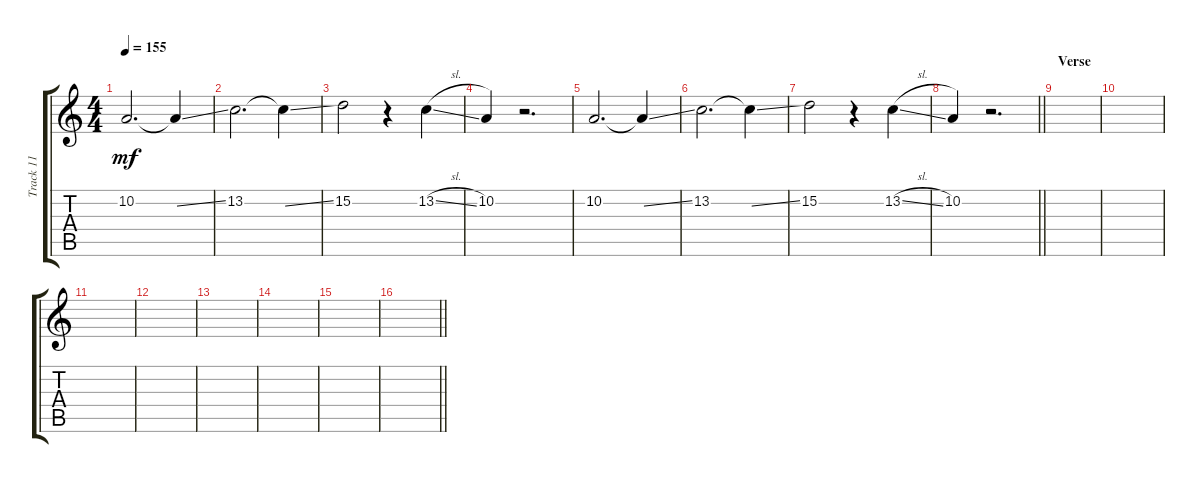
\track ("Track 11" "Track 11") {instrument oboe}
\staff {score tabs}
\tuning (E4 B3 G3 D3 A2 E2) {hide}
\ts (4 4)
\tempo 155
\clef g2
\ks c
10.2.2{d dy mf} 10.2{ss t}.4 |
13.2.2{d} 13.2{ss t}.4 |
15.2.2 r.4 13.2{sl}.4 |
10.2.4 r.2{d} |
10.2.2{d} 10.2{ss t}.4 |
13.2.2{d} 13.2{ss t}.4 |
15.2.2 r.4 13.2{sl}.4 |
\barLineRight lightlight
10.2.4 r.2{d} |
\section ("" "Verse")
|
|
|
|
|
|
|
\barLineRight lightlight
